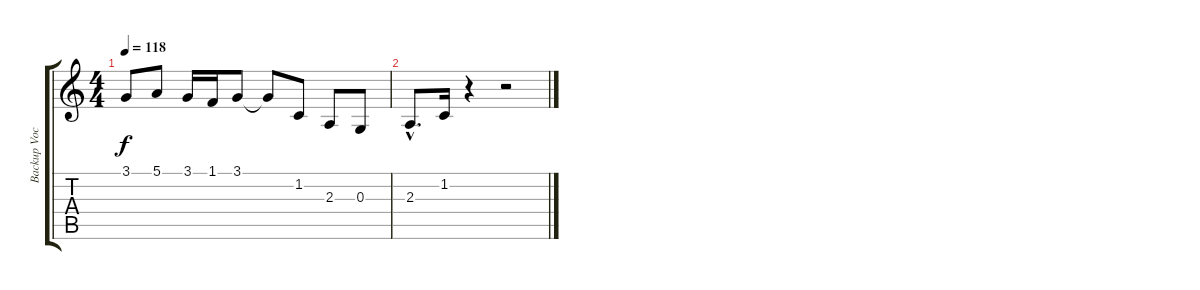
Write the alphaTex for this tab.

\track ("Backup Vocals" "Backup Voc") {instrument altosax}
\staff {score tabs}
\tuning (E4 B3 G3 D3 A2 E2) {hide}
\ts (4 4)
\tempo 118
\clef g2
\ks c
3.1.8{dy f} 5.1.8 3.1.16 1.1.16 3.1.8 3.1{t}.8 1.2.8 2.3.8 0.3.8 |
2.3{hac}.8{d} 1.2.16 r.4 r.2
